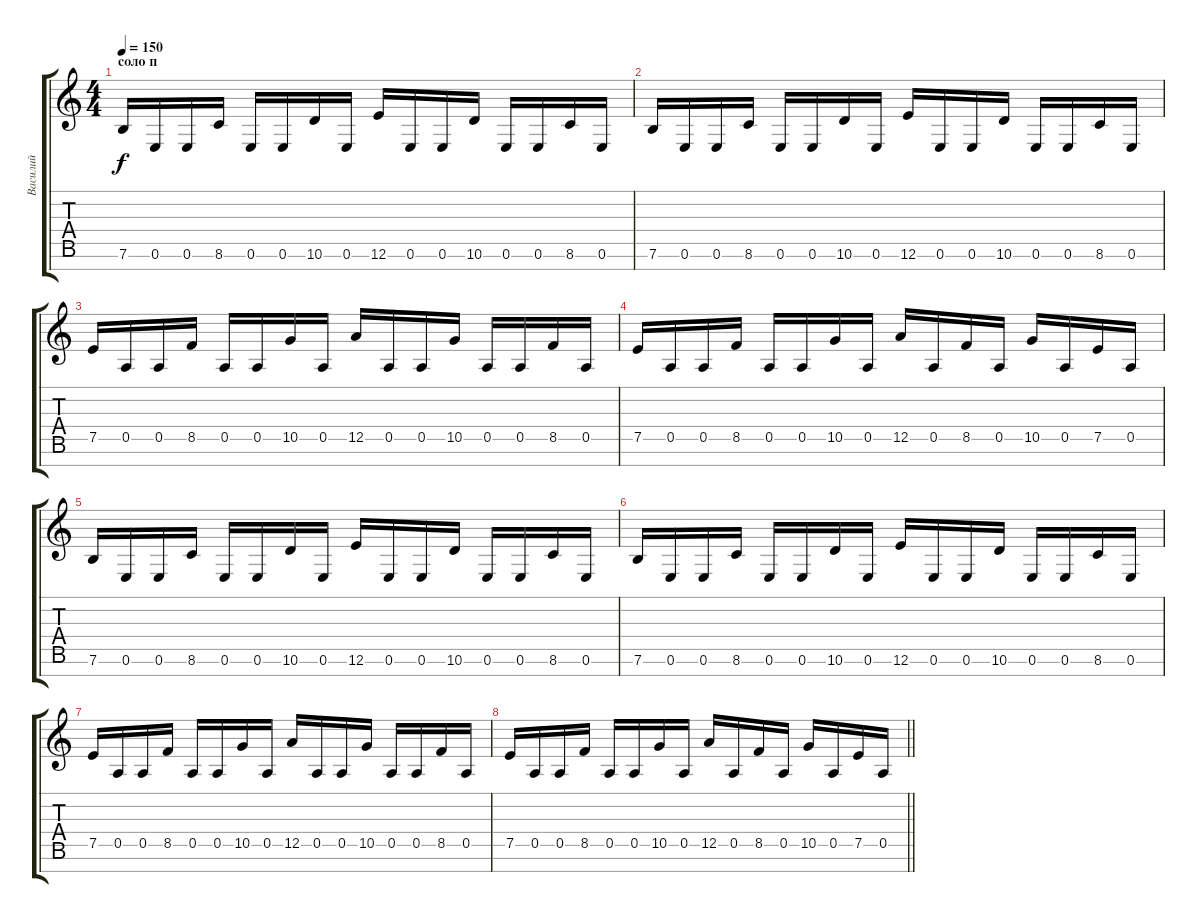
\track ("Василий" "Василий") {instrument overdrivenguitar}
\staff {score tabs}
\tuning (E4 B3 G3 D3 A2 E2 B1) {hide}
\ts (4 4)
\section ("" "соло п")
\tempo 150
\clef g2
\ks c
7.6.16{dy f} 0.6.16 0.6.16 8.6.16 0.6.16 0.6.16 10.6.16 0.6.16 12.6.16 0.6.16 0.6.16 10.6.16 0.6.16 0.6.16 8.6.16 0.6.16 |
7.6.16 0.6.16 0.6.16 8.6.16 0.6.16 0.6.16 10.6.16 0.6.16 12.6.16 0.6.16 0.6.16 10.6.16 0.6.16 0.6.16 8.6.16 0.6.16 |
7.5.16 0.5.16 0.5.16 8.5.16 0.5.16 0.5.16 10.5.16 0.5.16 12.5.16 0.5.16 0.5.16 10.5.16 0.5.16 0.5.16 8.5.16 0.5.16 |
7.5.16 0.5.16 0.5.16 8.5.16 0.5.16 0.5.16 10.5.16 0.5.16 12.5.16 0.5.16 8.5.16 0.5.16 10.5.16 0.5.16 7.5.16 0.5.16 |
7.6.16 0.6.16 0.6.16 8.6.16 0.6.16 0.6.16 10.6.16 0.6.16 12.6.16 0.6.16 0.6.16 10.6.16 0.6.16 0.6.16 8.6.16 0.6.16 |
7.6.16 0.6.16 0.6.16 8.6.16 0.6.16 0.6.16 10.6.16 0.6.16 12.6.16 0.6.16 0.6.16 10.6.16 0.6.16 0.6.16 8.6.16 0.6.16 |
7.5.16 0.5.16 0.5.16 8.5.16 0.5.16 0.5.16 10.5.16 0.5.16 12.5.16 0.5.16 0.5.16 10.5.16 0.5.16 0.5.16 8.5.16 0.5.16 |
\barLineRight lightlight
7.5.16 0.5.16 0.5.16 8.5.16 0.5.16 0.5.16 10.5.16 0.5.16 12.5.16 0.5.16 8.5.16 0.5.16 10.5.16 0.5.16 7.5.16 0.5.16
